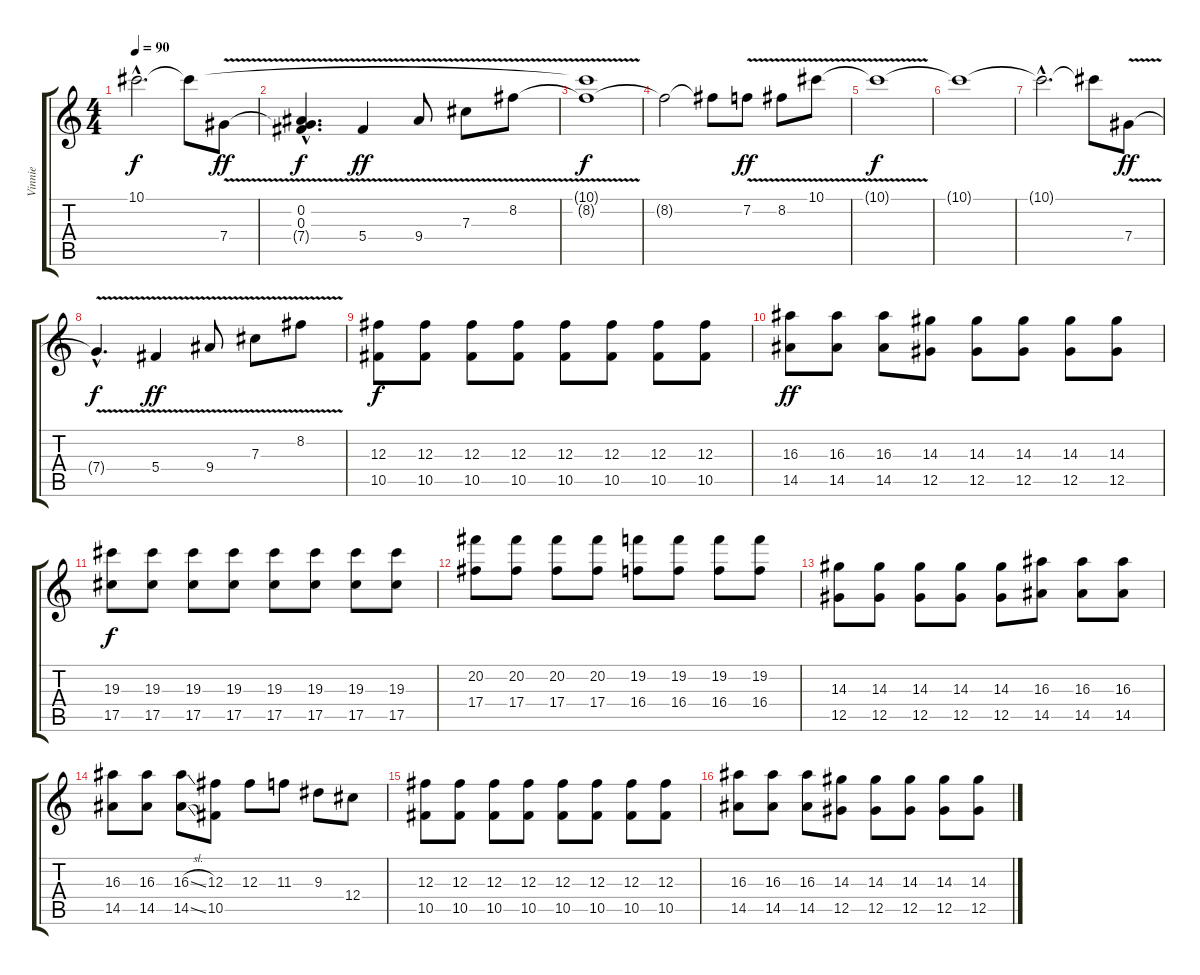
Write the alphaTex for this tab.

\track ("Vinnie" "Vinnie") {instrument distortionguitar}
\staff {score tabs}
\tuning (Eb4 Bb3 Gb3 Db3 Ab2 Eb2) {hide}
\ts (4 4)
\tempo 90
\clef g2
\ks c
10.1{hac t}.2{d dy f} 10.1{t}.8 7.4{v}.8{dy ff} |
(0.2{hac} 0.3{hac} 7.4{hac t}).4{d dy f} 5.4{v}.4{dy ff} 9.4{v}.8 7.3{v}.8 8.2{v}.8 |
(10.1{t} 8.2{t}).1{dy f} |
8.2{t}.2 8.2{t}.8 7.2{v}.8{dy ff} 8.2{v}.8 10.1{v}.8 |
10.1{t}.1{dy f} |
10.1{t}.1 |
10.1{hac t}.2{d} 10.1{t}.8 7.4{v}.8{dy ff} |
7.4{hac t}.4{d dy f} 5.4{v}.4{dy ff} 9.4{v}.8 7.3{v}.8 8.2{v}.8 |
(12.3 10.5).8{dy f volume 13 instrument distortionguitar} (12.3 10.5).8 (12.3 10.5).8 (12.3 10.5).8 (12.3 10.5).8 (12.3 10.5).8 (12.3 10.5).8 (12.3 10.5).8 |
(16.3 14.5).8{dy ff} (16.3 14.5).8 (16.3 14.5).8 (14.3 12.5).8 (14.3 12.5).8 (14.3 12.5).8 (14.3 12.5).8 (14.3 12.5).8 |
(19.3 17.5).8{dy f} (19.3 17.5).8 (19.3 17.5).8 (19.3 17.5).8 (19.3 17.5).8 (19.3 17.5).8 (19.3 17.5).8 (19.3 17.5).8 |
(20.2 17.4).8 (20.2 17.4).8 (20.2 17.4).8 (20.2 17.4).8 (19.2 16.4).8 (19.2 16.4).8 (19.2 16.4).8 (19.2 16.4).8 |
(14.3 12.5).8 (14.3 12.5).8 (14.3 12.5).8 (14.3 12.5).8 (14.3 12.5).8 (16.3 14.5).8 (16.3 14.5).8 (16.3 14.5).8 |
(16.3 14.5).8 (16.3 14.5).8 (16.3{sl} 14.5{sl}).8 (12.3 10.5).8 12.3.8 11.3.8 9.3.8 12.4.8 |
(12.3 10.5).8 (12.3 10.5).8 (12.3 10.5).8 (12.3 10.5).8 (12.3 10.5).8 (12.3 10.5).8 (12.3 10.5).8 (12.3 10.5).8 |
(16.3 14.5).8 (16.3 14.5).8 (16.3 14.5).8 (14.3 12.5).8 (14.3 12.5).8 (14.3 12.5).8 (14.3 12.5).8 (14.3 12.5).8
